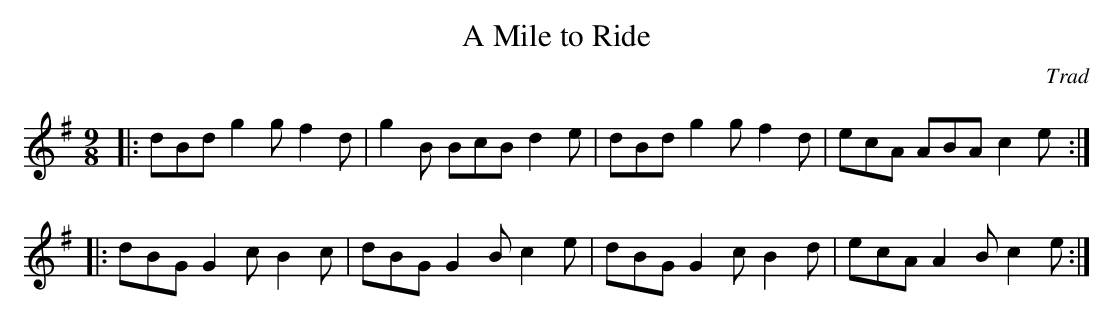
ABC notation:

X:1
T:Mile to Ride, A
C:Trad
E:12
M:9/8
L:1/8
K:G
|:dBd g2 g f2 d|g2 B BcB d2 e|dBd g2 g f2 d|ecA ABA c2 e:|*
|:dBG G2 c B2 c|dBG G2 B c2 e|dBG G2 c B2 d|ecA A2 B c2 e:|**
